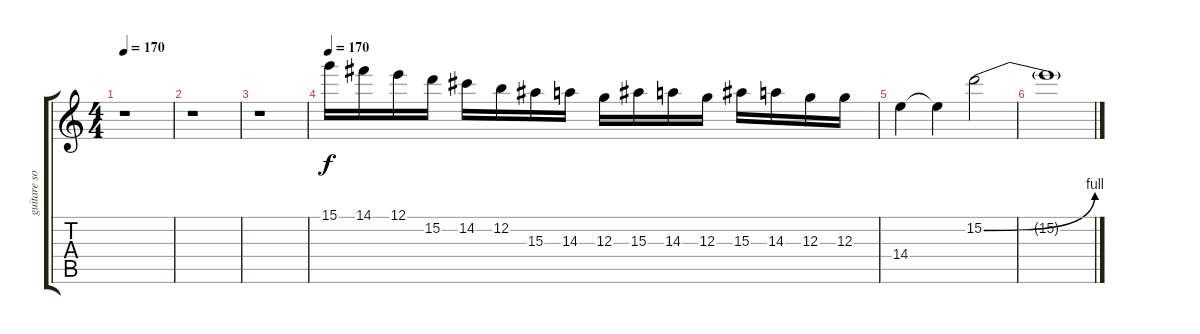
\track ("guitare solo" "guitare so") {instrument distortionguitar}
\staff {score tabs}
\tuning (E4 B3 G3 D3 A2 E2) {hide}
\ts (4 4)
\tempo 170
\clef g2
\ks c
r.1{dy f} |
r.1 |
r.1 |
\tempo 170
15.1.16 14.1.16 12.1.16 15.2.16 14.2.16 12.2.16 15.3.16 14.3.16 12.3.16 15.3.16 14.3.16 12.3.16 15.3.16 14.3.16 12.3.16 12.3.16 |
14.4.4 14.4{t}.4 15.2{be (bend 0 0 60 4)}.2 |
15.2{t}.1
